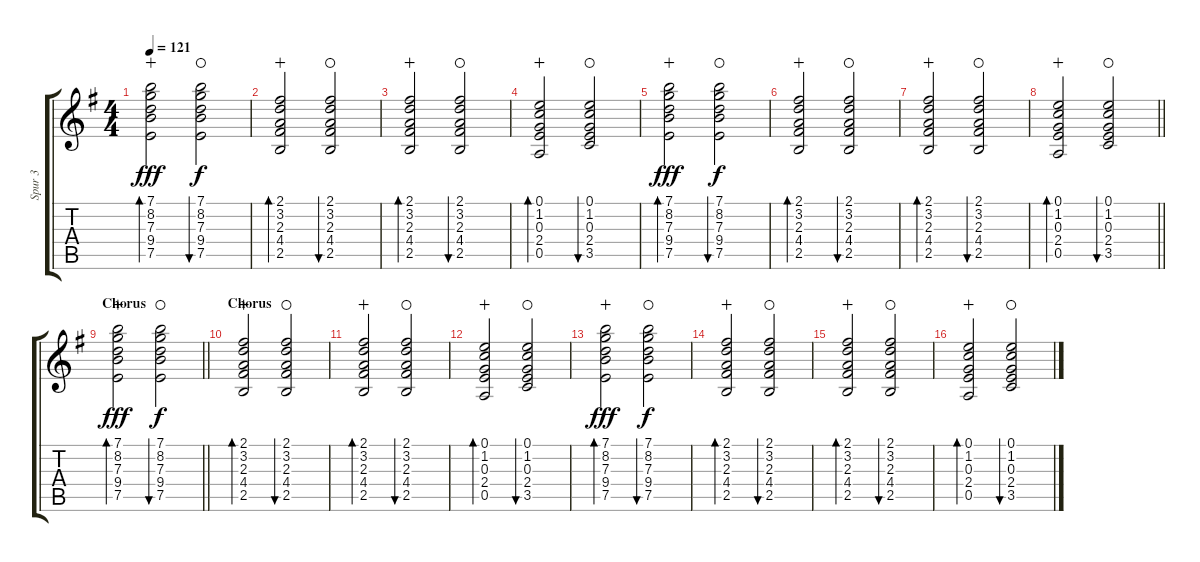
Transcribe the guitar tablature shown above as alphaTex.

\track ("Spur 3" "Spur 3") {instrument electricguitarclean}
\staff {score tabs}
\tuning (E4 B3 G3 D3 A2 E2) {hide}
\ts (4 4)
\tempo 121
\clef g2
\ks g
(7.1 8.2 7.3 9.4 7.5).2{bd 30 dy fff wahc} (7.1 8.2 7.3 9.4 7.5).2{bu 30 dy f waho} |
(2.1 3.2 2.3 4.4 2.5).2{bd 30 wahc} (2.1 3.2 2.3 4.4 2.5).2{bu 30 waho} |
(2.1 3.2 2.3 4.4 2.5).2{bd 30 wahc} (2.1 3.2 2.3 4.4 2.5).2{bu 30 waho} |
(0.1 1.2 0.3 2.4 0.5).2{bd 30 wahc} (0.1 1.2 0.3 2.4 3.5).2{bu 30 waho} |
(7.1 8.2 7.3 9.4 7.5).2{bd 30 dy fff wahc} (7.1 8.2 7.3 9.4 7.5).2{bu 30 dy f waho} |
(2.1 3.2 2.3 4.4 2.5).2{bd 30 wahc} (2.1 3.2 2.3 4.4 2.5).2{bu 30 waho} |
(2.1 3.2 2.3 4.4 2.5).2{bd 30 wahc} (2.1 3.2 2.3 4.4 2.5).2{bu 30 waho} |
\barLineRight lightlight
(0.1 1.2 0.3 2.4 0.5).2{bd 30 wahc} (0.1 1.2 0.3 2.4 3.5).2{bu 30 waho} |
\section ("" "Chorus")
\barLineRight lightlight
(7.1 8.2 7.3 9.4 7.5).2{bd 30 dy fff wahc} (7.1 8.2 7.3 9.4 7.5).2{bu 30 dy f waho} |
\section ("" "Chorus")
(2.1 3.2 2.3 4.4 2.5).2{bd 30 wahc} (2.1 3.2 2.3 4.4 2.5).2{bu 30 waho} |
(2.1 3.2 2.3 4.4 2.5).2{bd 30 wahc} (2.1 3.2 2.3 4.4 2.5).2{bu 30 waho} |
(0.1 1.2 0.3 2.4 0.5).2{bd 30 wahc} (0.1 1.2 0.3 2.4 3.5).2{bu 30 waho} |
(7.1 8.2 7.3 9.4 7.5).2{bd 30 dy fff wahc} (7.1 8.2 7.3 9.4 7.5).2{bu 30 dy f waho} |
(2.1 3.2 2.3 4.4 2.5).2{bd 30 wahc} (2.1 3.2 2.3 4.4 2.5).2{bu 30 waho} |
(2.1 3.2 2.3 4.4 2.5).2{bd 30 wahc} (2.1 3.2 2.3 4.4 2.5).2{bu 30 waho} |
(0.1 1.2 0.3 2.4 0.5).2{bd 30 wahc} (0.1 1.2 0.3 2.4 3.5).2{bu 30 waho}
